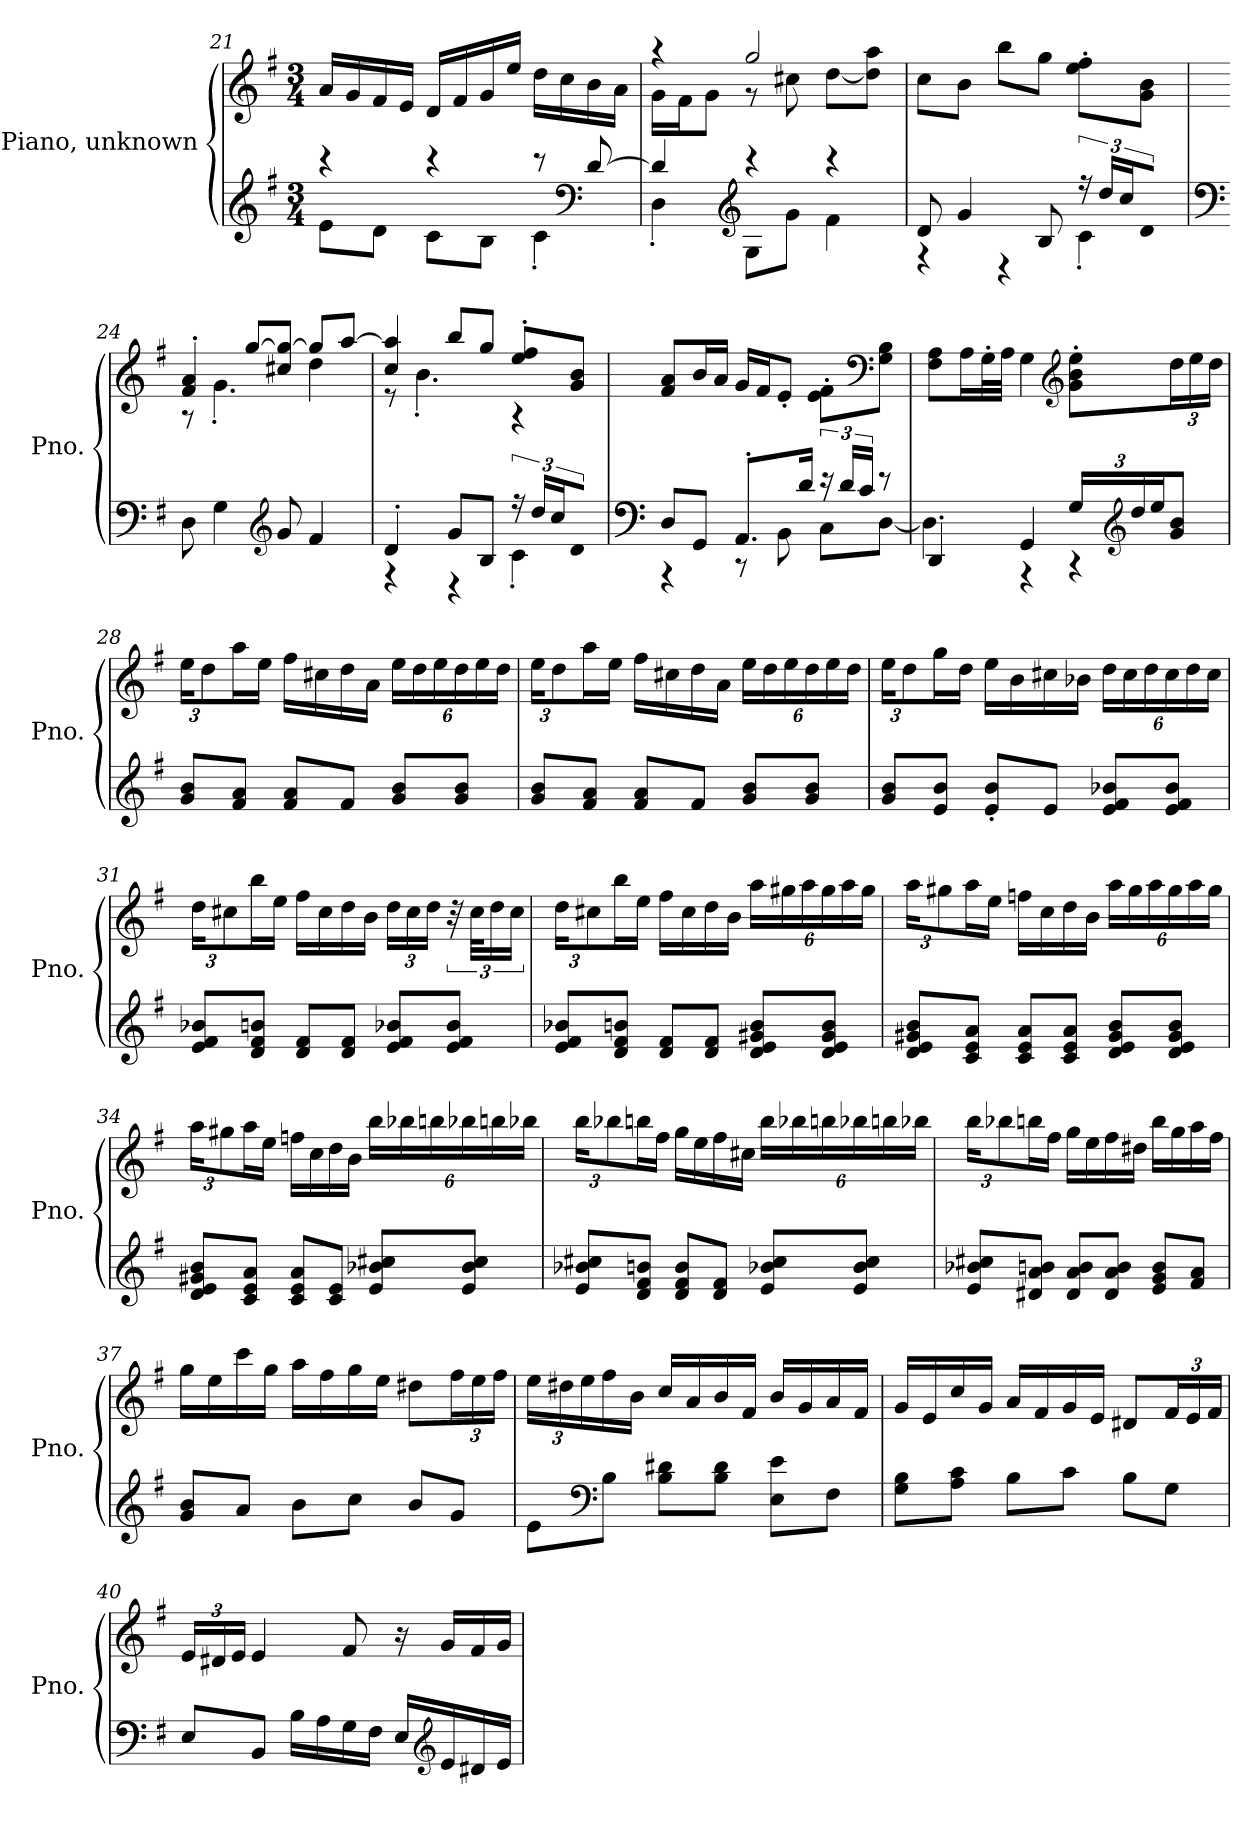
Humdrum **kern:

**kern	**kern
*part1	*part1
*staff2	*staff1
*I"Piano, unknown	*
*I'Pno.	*
*clefG2	*clefG2
*k[f#]	*k[f#]
*M3/4	*M3/4
=21	=21
*^	*
4r	8e\L	16a/LL
.	.	16g/
.	8d\J	16f#/
.	.	16e/JJ
4r	8c\L	16d/LL
.	.	16f#/
.	8B\J	16g/
.	.	16ee/JJ
8r	4c'\	16dd\LL
.	.	16cc\
*clefF4	*	*
[8d/	.	16b\
.	.	16a\JJ
=22	=22	=22
*	*	*^
4d/]	4D'\	4r	16g\LL
.	.	.	16f#\J
.	.	.	8g\J
*clefG2	*	*	*
4r	8G\L	2gg/	8r
.	8g\J	.	8cc#X\
4r	4f#\	.	[8dd\L
.	.	.	8dd\] 8aa\J
*	*	*v	*v
!!LO:LB:g=z
=23	=23	=23
8d/	4r	8cc\L
4g/	.	8b\J
.	4r	8bb\L
8B/	.	8gg\J
24r	4c'\	8ee\' 8ff#\'L
24dd/LL	.	.
24cc/J	.	.
8d/J	.	8g\ 8b\J
*v	*v	*
=24	=24
*clefF4	*
*	*^
8D\	4f#/' 4a/'	8r
4G\	.	4.g'\
.	[8gg/L	.
*clefG2	*	*
8g/	8cc#X/ 8gg/_J	.
4f#/	8gg/L]	4dd\
.	[8aa/J	.
=25	=25	=25
*^	*	*
4d'/	4r	4cc/ 4aa/]	8r
.	.	.	4.b'\
8g/L	4r	8bb/L	.
8B/J	.	8gg/J	.
24r	4c'\	8ee/' 8ff#/'L	4r
24dd/LL	.	.	.
24cc/J	.	.	.
8d/J	.	8g/ 8b/J	.
*	*	*v	*v
=26	=26	=26
*clefF4	*	*
8D/L	4r	8f#/ 8a/L
8GG/J	.	16b/L
.	.	16a/JJ
8.AA'/L	8r	16g/LL
.	.	16f#/J
.	8BB\	8e'/J
16d/Jk	.	.
24r	8C\L	8e\' 8f#\'L
24d/LL	.	.
24c/JJ	.	.
*	*	*clefF4
8r	[8D\J	8G\ 8B\J
!!LO:LB:g=z
=27	=27	=27
4DD'/	4D\]	8F#\ 8A\L
.	.	16A\L
.	.	32G'\L
.	.	32A\JJJ
4GG/	4r	4G\
*	*	*clefG2
*Xbrackettup	*	*
24G/LL	4r	8g\' 8b\' 8ee\'L
*clefG2	*	*
24dd/	.	.
24ee/J	.	.
*	*	*Xbrackettup
8g/ 8b/J	.	24dd\L
.	.	24ee\
.	.	24dd\JJ
*v	*v	*
=28	=28
8g/ 8b/L	24ee\KL
.	12dd\
8f#/ 8a/J	16aa\L
.	16ee\JJ
8f#/ 8a/L	16ff#\LL
.	16cc#X\
8f#/J	16dd\
.	16a\JJ
8g/ 8b/L	24ee\LL
.	24dd\
.	24ee\
8g/ 8b/J	24dd\
.	24ee\
.	24dd\JJ
=29	=29
8g/ 8b/L	24ee\KL
.	12dd\
8f#/ 8a/J	16aa\L
.	16ee\JJ
8f#/ 8a/L	16ff#\LL
.	16cc#X\
8f#/J	16dd\
.	16a\JJ
8g/ 8b/L	24ee\LL
.	24dd\
.	24ee\
8g/ 8b/J	24dd\
.	24ee\
.	24dd\JJ
!!LO:LB:g=z
=30	=30
8g/ 8b/L	24ee\KL
.	12dd\
8e/ 8b/J	16gg\L
.	16dd\JJ
8e/' 8b/'L	16ee\LL
.	16b\
8e/J	16cc#X\
.	16b-X\JJ
8e/ 8f#/ 8b-X/L	24dd\LL
.	24cc#\
.	24dd\
8e/ 8f#/ 8b-/J	24cc#\
.	24dd\
.	24cc#\JJ
=31	=31
8e/ 8f#/ 8b-X/L	24dd\KL
.	12cc#X\
8d/ 8f#/ 8bn/J	16bb\L
.	16ee\JJ
8d/ 8f#/L	16ff#\LL
.	16cc#\
8d/ 8f#/J	16dd\
.	16b\JJ
8e/ 8f#/ 8b-X/L	24dd\LL
.	24cc#\
.	24dd\JJ
*	*brackettup
8e/ 8f#/ 8b-/J	48r
.	48cc#\KLL
.	24dd\
.	24cc#\JJ
!!LO:LB:g=z
=32	=32
*	*Xbrackettup
8e/ 8f#/ 8b-X/L	24dd\KL
.	12cc#X\
8d/ 8f#/ 8bn/J	16bb\L
.	16ee\JJ
8d/ 8f#/L	16ff#\LL
.	16cc#\
8d/ 8f#/J	16dd\
.	16b\JJ
8d/ 8e/ 8g#X/ 8b/L	24aa\LL
.	24gg#X\
.	24aa\
8d/ 8e/ 8g#/ 8b/J	24gg#\
.	24aa\
.	24gg#\JJ
=33	=33
8d/ 8e/ 8g#X/ 8b/L	24aa\KL
.	12gg#X\
8c/ 8e/ 8a/J	16aa\L
.	16ee\JJ
8c/ 8e/ 8a/L	16ffn\LL
.	16cc\
8c/ 8e/ 8a/J	16dd\
.	16b\JJ
8d/ 8e/ 8g#/ 8b/L	24aa\LL
.	24gg#\
.	24aa\
8d/ 8e/ 8g#/ 8b/J	24gg#\
.	24aa\
.	24gg#\JJ
!!LO:PB:g=z
=34	=34
8d/ 8e/ 8g#X/ 8b/L	24aa\KL
.	12gg#X\
8c/ 8e/ 8a/J	16aa\L
.	16ee\JJ
8c/ 8e/ 8a/L	16ffn\LL
.	16cc\
8c/ 8e/J	16dd\
.	16b\JJ
8e/ 8b-X/ 8cc#X/L	24bb\LL
.	24bb-X\
.	24bbn\
8e/ 8b-/ 8cc#/J	24bb-X\
.	24bbn\
.	24bb-X\JJ
=35	=35
8e/ 8b-X/ 8cc#X/L	24bb\KL
.	12bb-X\
8d/ 8f#/ 8bn/J	16bbn\L
.	16ff#\JJ
8d/ 8f#/ 8b/L	16gg\LL
.	16ee\
8d/ 8f#/J	16ff#\
.	16cc#X\JJ
8e/ 8b-X/ 8cc#/L	24bb\LL
.	24bb-X\
.	24bbn\
8e/ 8b-/ 8cc#/J	24bb-X\
.	24bbn\
.	24bb-X\JJ
!!LO:LB:g=z
=36	=36
8e/ 8b-X/ 8cc#X/L	24bb\KL
.	12bb-X\
8d#X/ 8a/ 8bn/J	16bbn\L
.	16ff#\JJ
8d#/ 8a/ 8b/L	16gg\LL
.	16ee\
8d#/ 8a/ 8b/J	16ff#\
.	16dd#X\JJ
8e/ 8g/ 8b/L	16bb\LL
.	16gg\
8f#/ 8a/J	16aa\
.	16ff#\JJ
=37	=37
8g/ 8b/L	16gg\LL
.	16ee\
8a/J	16ccc\
.	16gg\JJ
8b\L	16aa\LL
.	16ff#\
8cc\J	16gg\
.	16ee\JJ
8b/L	8dd#X\L
8g/J	24ff#\L
.	24ee\
.	24ff#\JJ
=38	=38
8e\L	24ee\LL
.	24dd#X\
.	24ee\
*clefF4	*
8B\J	16ff#\
.	16b\JJ
8B\ 8d#X\L	16cc/LL
.	16a/
8B\ 8d#\J	16b/
.	16f#/JJ
8E\ 8e\L	16b/LL
.	16g/
8F#\J	16a/
.	16f#/JJ
!!LO:LB:g=z
=39	=39
8G\ 8B\L	16g/LL
.	16e/
8A\ 8c\J	16cc/
.	16g/JJ
8B\L	16a/LL
.	16f#/
8c\J	16g/
.	16e/JJ
8B\L	8d#X/L
8G\J	24f#/L
.	24e/
.	24f#/JJ
=40	=40
8E/L	24e/LL
.	24d#X/
.	24e/JJ
8BB/J	4e/
16B\LL	.
16A\	.
16G\	8f#/
16F#\JJ	.
16E/LL	16r
*clefG2	*
16e/	16g/LL
16d#X/	16f#/
16e/JJ	16g/JJ
=	=
*-	*-
